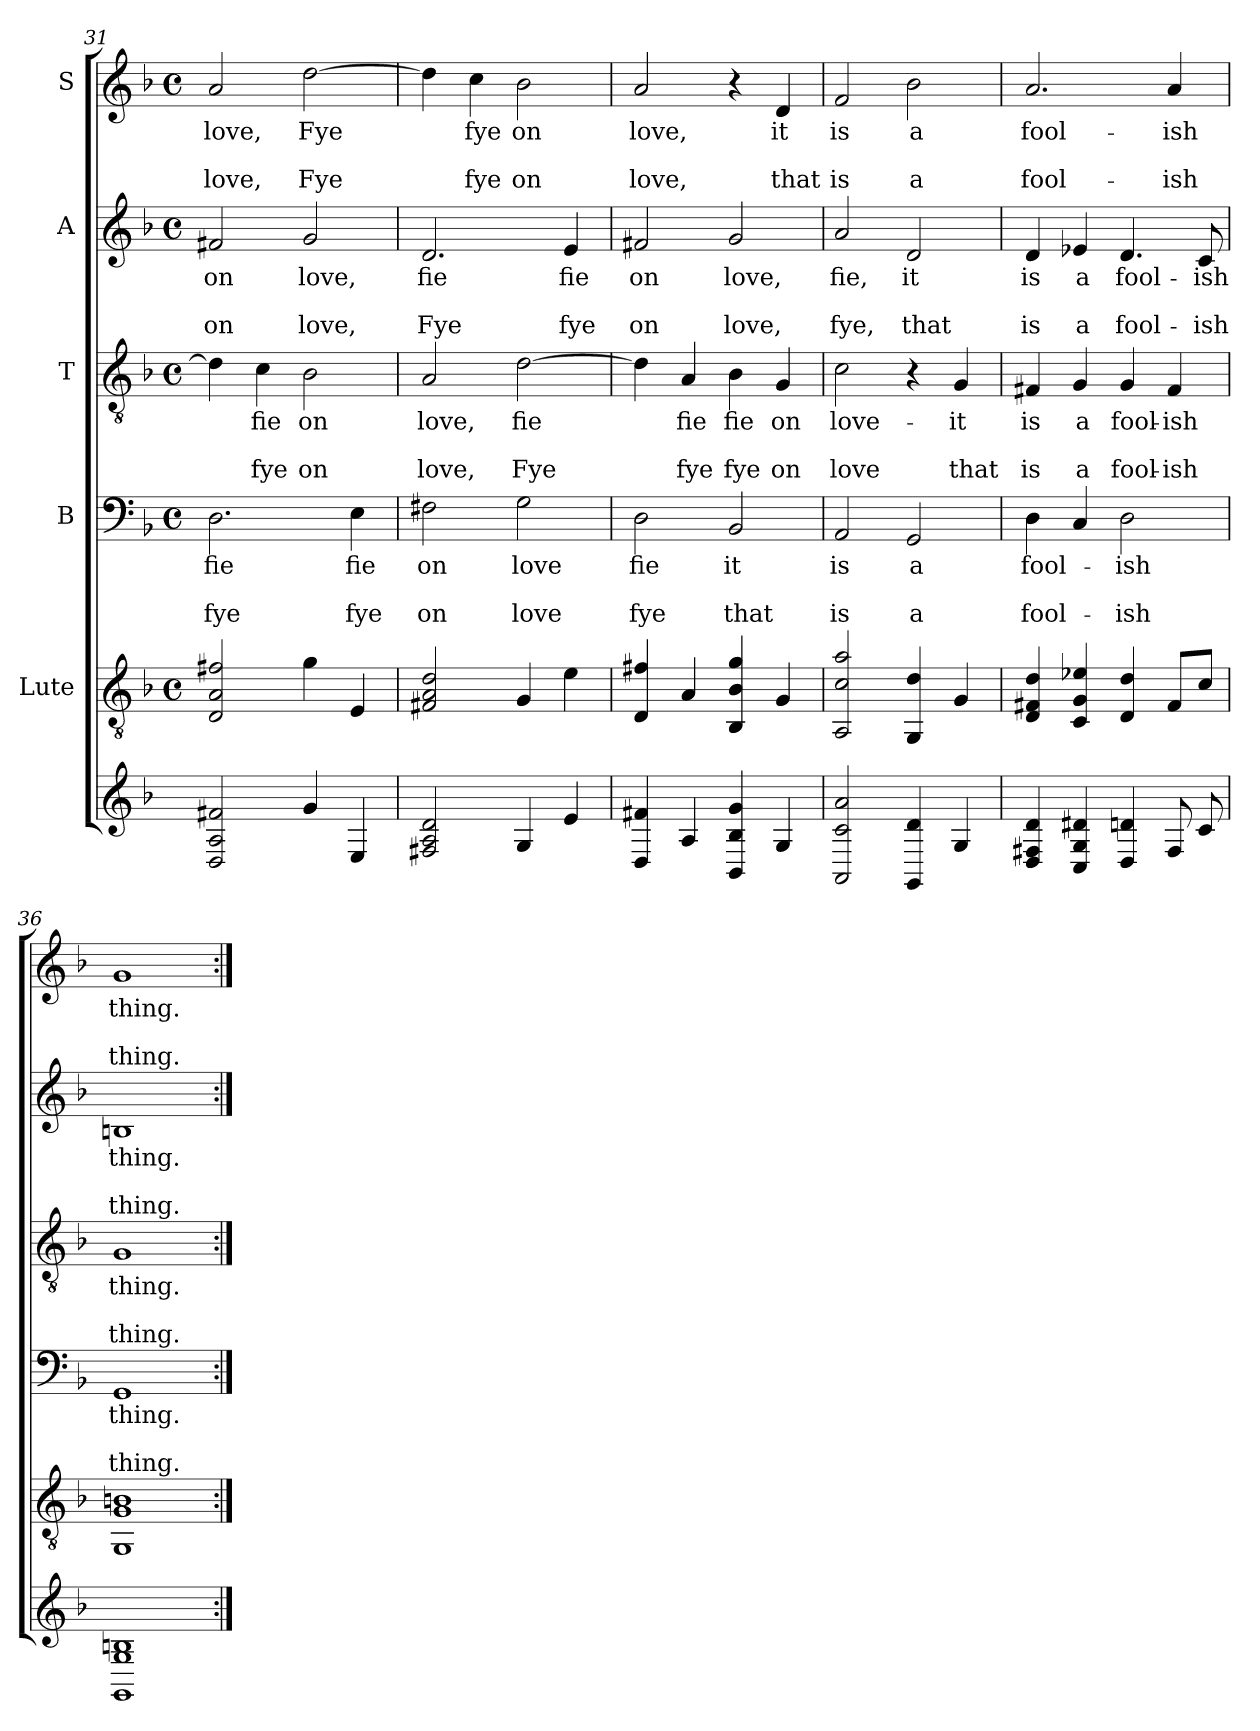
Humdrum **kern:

**kern	**kern	**kern	**text	**text	**text	**kern	**text	**text	**text	**kern	**text	**text	**text	**kern	**text	**text	**text
*part6	*part5	*part4	*part4	*part4	*part4	*part3	*part3	*part3	*part3	*part2	*part2	*part2	*part2	*part1	*part1	*part1	*part1
*staff6	*staff5	*staff4	*staff4	*staff4	*staff4	*staff3	*staff3	*staff3	*staff3	*staff2	*staff2	*staff2	*staff2	*staff1	*staff1	*staff1	*staff1
*	*I"Lute	*I"B	*	*	*	*I"T	*	*	*	*I"A	*	*	*	*I"S	*	*	*
*	*clefGv2	*clefF4	*	*	*	*clefGv2	*	*	*	*clefG2	*	*	*	*clefG2	*	*	*
*k[b-]	*k[b-]	*k[b-]	*	*	*	*k[b-]	*	*	*	*k[b-]	*	*	*	*k[b-]	*	*	*
*F:	*F:	*F:	*	*	*	*F:	*	*	*	*F:	*	*	*	*F:	*	*	*
*	*M4/4	*M4/4	*	*	*	*M4/4	*	*	*	*M4/4	*	*	*	*M4/4	*	*	*
*	*met(c)	*met(c)	*	*	*	*met(c)	*	*	*	*met(c)	*	*	*	*met(c)	*	*	*
=31	=31	=31	=31	=31	=31	=31	=31	=31	=31	=31	=31	=31	=31	=31	=31	=31	=31
2D 2A 2f#	2D/ 2A/ 2f#X/	2.D\	fie	.	fye	4d\]	.	.	.	2f#X/	on	.	on	2a/	love,	.	love,
.	.	.	.	.	.	4c\	fie	.	fye	.	.	.	.	.	.	.	.
4g	4g\	.	.	.	.	2B-\	on	.	on	2g/	love,	.	love,	[2dd\	Fye	.	Fye
4E	4E/	4E\	fie	.	fye	.	.	.	.	.	.	.	.	.	.	.	.
=32	=32	=32	=32	=32	=32	=32	=32	=32	=32	=32	=32	=32	=32	=32	=32	=32	=32
2F# 2A 2d	2F#X/ 2A/ 2d/	2F#X\	on	.	on	2A/	love,	.	love,	2.d/	fie	.	Fye	4dd\]	.	.	.
.	.	.	.	.	.	.	.	.	.	.	.	.	.	4cc\	fye	.	fye
4G	4G/	2G\	love	.	love	[2d\	fie	.	Fye	.	.	.	.	2b-\	on	.	on
4e	4e\	.	.	.	.	.	.	.	.	4e/	fie	.	fye	.	.	.	.
=33	=33	=33	=33	=33	=33	=33	=33	=33	=33	=33	=33	=33	=33	=33	=33	=33	=33
4D 4f#	4D/ 4f#X/	2D\	fie	.	fye	4d\]	.	.	.	2f#X/	on	.	on	2a/	love,	.	love,
4A	4A/	.	.	.	.	4A/	fie	.	fye	.	.	.	.	.	.	.	.
4BB- 4B- 4g	4BB-/ 4B-/ 4g/	2BB-/	it	.	that	4B-\	fie	.	fye	2g/	love,	.	love,	4r	.	.	.
4G	4G/	.	.	.	.	4G/	on	.	on	.	.	.	.	4d/	it	.	that
!!LO:LB:g=z
=34	=34	=34	=34	=34	=34	=34	=34	=34	=34	=34	=34	=34	=34	=34	=34	=34	=34
2AA 2c 2a	2AA/ 2c/ 2a/	2AA/	is	.	is	2c\	love-	.	love	2a/	fie,	.	fye,	2f/	is	.	is
4GG 4d	4GG/ 4d/	2GG/	a	.	a	4r	.	.	.	2d/	it	.	that	2b-\	a	.	a
4G	4G/	.	.	.	.	4G/	-it	.	that	.	.	.	.	.	.	.	.
=35	=35	=35	=35	=35	=35	=35	=35	=35	=35	=35	=35	=35	=35	=35	=35	=35	=35
4D 4F# 4d	4D/ 4F#X/ 4d/	4D\	fool-	.	fool-	4F#X/	is	.	is	4d/	is	.	is	2.a/	fool-	.	fool-
4C 4G 4d#	4C/ 4G/ 4e-X/	4C/	.	.	.	4G/	a	.	a	4e-X/	a	.	a	.	.	.	.
4D 4d	4D/ 4d/	2D\	-ish	.	-ish	4G/	fool-	.	fool-	4.d/	fool-	.	fool-	.	.	.	.
8F#	8F#/L	.	.	.	.	4F#/	-ish	.	-ish	.	.	.	.	4a/	-ish	.	-ish
8c	8c/J	.	.	.	.	.	.	.	.	8c/	-ish	.	-ish	.	.	.	.
=36	=36	=36	=36	=36	=36	=36	=36	=36	=36	=36	=36	=36	=36	=36	=36	=36	=36
1GG 1G 1B	1GG 1G 1Bn	1GG	thing.	.	thing.	1G	thing.	.	thing.	1Bn	thing.	.	thing.	1g	thing.	.	thing.
=:|!	=:|!	=:|!	=:|!	=:|!	=:|!	=:|!	=:|!	=:|!	=:|!	=:|!	=:|!	=:|!	=:|!	=:|!	=:|!	=:|!	=:|!
*-	*-	*-	*-	*-	*-	*-	*-	*-	*-	*-	*-	*-	*-	*-	*-	*-	*-
